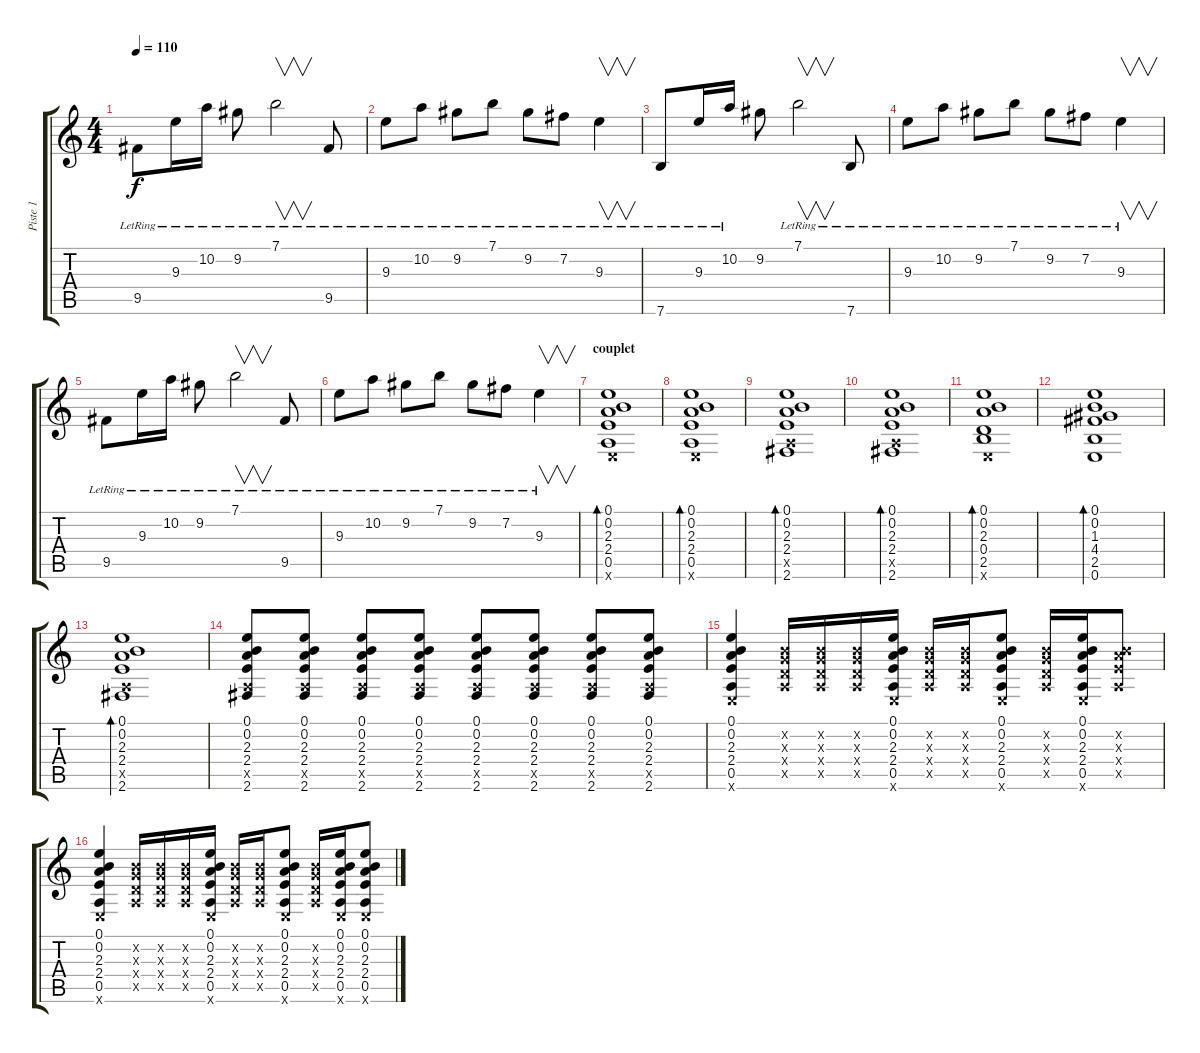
\track ("Piste 1" "Piste 1") {instrument electricguitarjazz}
\staff {score tabs}
\tuning (E4 B3 G3 D3 A2 E2) {hide}
\ts (4 4)
\tempo 110
\clef g2
\ks c
9.5{lr}.8{dy f} 9.3{lr}.16 10.2{lr}.16 9.2{lr}.8 7.1{lr}.2{v} 9.5{lr}.8 |
9.3{lr}.8 10.2{lr}.8 9.2{lr}.8 7.1{lr}.8 9.2{lr}.8 7.2{lr}.8 9.3{lr}.4{v} |
7.6{lr}.8 9.3{lr}.16 10.2{lr}.16 9.2.8 7.1{lr}.2{v} 7.6{lr}.8 |
9.3{lr}.8 10.2{lr}.8 9.2{lr}.8 7.1{lr}.8 9.2{lr}.8 7.2{lr}.8 9.3{lr}.4{v} |
9.5{lr}.8 9.3{lr}.16 10.2{lr}.16 9.2{lr}.8 7.1{lr}.2{v} 9.5{lr}.8 |
9.3{lr}.8 10.2{lr}.8 9.2{lr}.8 7.1{lr}.8 9.2{lr}.8 7.2{lr}.8 9.3{lr}.4{v} |
\section ("" "couplet")
(0.1 0.2 2.3 2.4 0.5 0.6{x}).1{bd 240} |
(0.1 0.2 2.3 2.4 0.5 0.6{x}).1{bd 240} |
(0.1 0.2 2.3 2.4 0.5{x} 2.6).1{bd 240} |
(0.1 0.2 2.3 2.4 0.5{x} 2.6).1{bd 240} |
(0.1 0.2 2.3 0.4 2.5 0.6{x}).1{bd 240} |
(0.1 0.2 1.3 4.4 2.5 0.6).1{bd 240} |
(0.1 0.2 2.3 2.4 0.5{x} 2.6).1{bd 240} |
(0.1 0.2 2.3 2.4 0.5{x} 2.6).8 (0.1 0.2 2.3 2.4 0.5{x} 2.6).8 (0.1 0.2 2.3 2.4 0.5{x} 2.6).8 (0.1 0.2 2.3 2.4 0.5{x} 2.6).8 (0.1 0.2 2.3 2.4 0.5{x} 2.6).8 (0.1 0.2 2.3 2.4 0.5{x} 2.6).8 (0.1 0.2 2.3 2.4 0.5{x} 2.6).8 (0.1 0.2 2.3 2.4 0.5{x} 2.6).8 |
(0.1 0.2 2.3 2.4 0.5 0.6{x}).4 (0.2{x} 0.3{x} 0.4{x} 0.5{x}).16 (0.2{x} 0.3{x} 0.4{x} 0.5{x}).16 (0.2{x} 0.3{x} 0.4{x} 0.5{x}).16 (0.1 0.2 2.3 2.4 0.5 0.6{x}).16 (0.2{x} 0.3{x} 0.4{x} 0.5{x}).16 (0.2{x} 0.3{x} 0.4{x} 0.5{x}).16 (0.1 0.2 2.3 2.4 0.5 0.6{x}).8 (0.2{x} 0.3{x} 0.4{x} 0.5{x}).16 (0.1 0.2 2.3 2.4 0.5 0.6{x}).16 (0.2{x} 2.3{x} 2.4{x} 0.5{x}).8 |
(0.1 0.2 2.3 2.4 0.5 0.6{x}).4 (0.2{x} 0.3{x} 0.4{x} 0.5{x}).16 (0.2{x} 0.3{x} 0.4{x} 0.5{x}).16 (0.2{x} 0.3{x} 0.4{x} 0.5{x}).16 (0.1 0.2 2.3 2.4 0.5 0.6{x}).16 (0.2{x} 0.3{x} 0.4{x} 0.5{x}).16 (0.2{x} 0.3{x} 0.4{x} 0.5{x}).16 (0.1 0.2 2.3 2.4 0.5 0.6{x}).8 (0.2{x} 0.3{x} 0.4{x} 0.5{x}).16 (0.1 0.2 2.3 2.4 0.5 0.6{x}).16 (0.1 0.2 2.3 2.4 0.5 0.6{x}).8
